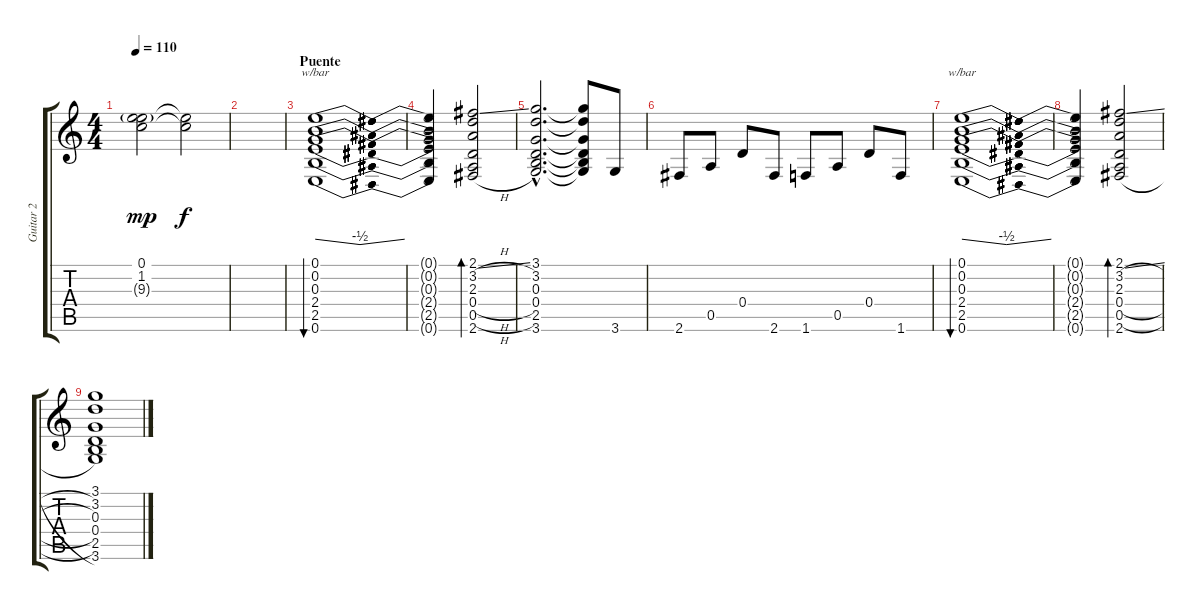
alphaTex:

\track ("Guitar 2" "Guitar 2") {instrument overdrivenguitar}
\staff {score tabs}
\tuning (E4 B3 G3 D3 A2 E2) {hide}
\ts (4 4)
\tempo 110
\clef g2
\ks c
(0.1 1.2 9.3{g}).2{dy mp} (1.2{t} 9.3{t}).2{dy f} |
|
\section ("" "Puente")
(0.1 0.2 0.3 2.4 2.5 0.6).1{tbe (dip default 0 0 30 -2 60 0) bu 120 volume 1} |
(0.1{t} 0.2{t} 0.3{t} 2.4{t} 2.5{t} 0.6{t}).2 (2.1{ss} 3.2{h} 2.3{h} 0.4{h} 0.5{h} 2.6{h}).2{bd 60} |
(3.1{hac} 3.2{hac} 0.3{hac} 0.4{hac} 2.5{hac} 3.6{hac}).2{d} (3.1{t} 3.2{t} 0.3{t} 0.4{t} 2.5{t} 3.6{t}).8 3.6.8 |
2.6.8 0.5.8 0.4.8 2.6.8 1.6.8 0.5.8 0.4.8 1.6.8 |
(0.1 0.2 0.3 2.4 2.5 0.6).1{tbe (dip default 0 0 30 -2 60 0) bu 120 volume 0} |
(0.1{t} 0.2{t} 0.3{t} 2.4{t} 2.5{t} 0.6{t}).2 (2.1{ss} 3.2{h} 2.3{h} 0.4{h} 0.5{h} 2.6{h}).2{bd 60} |
(3.1 3.2 0.3 0.4 2.5 3.6).1
